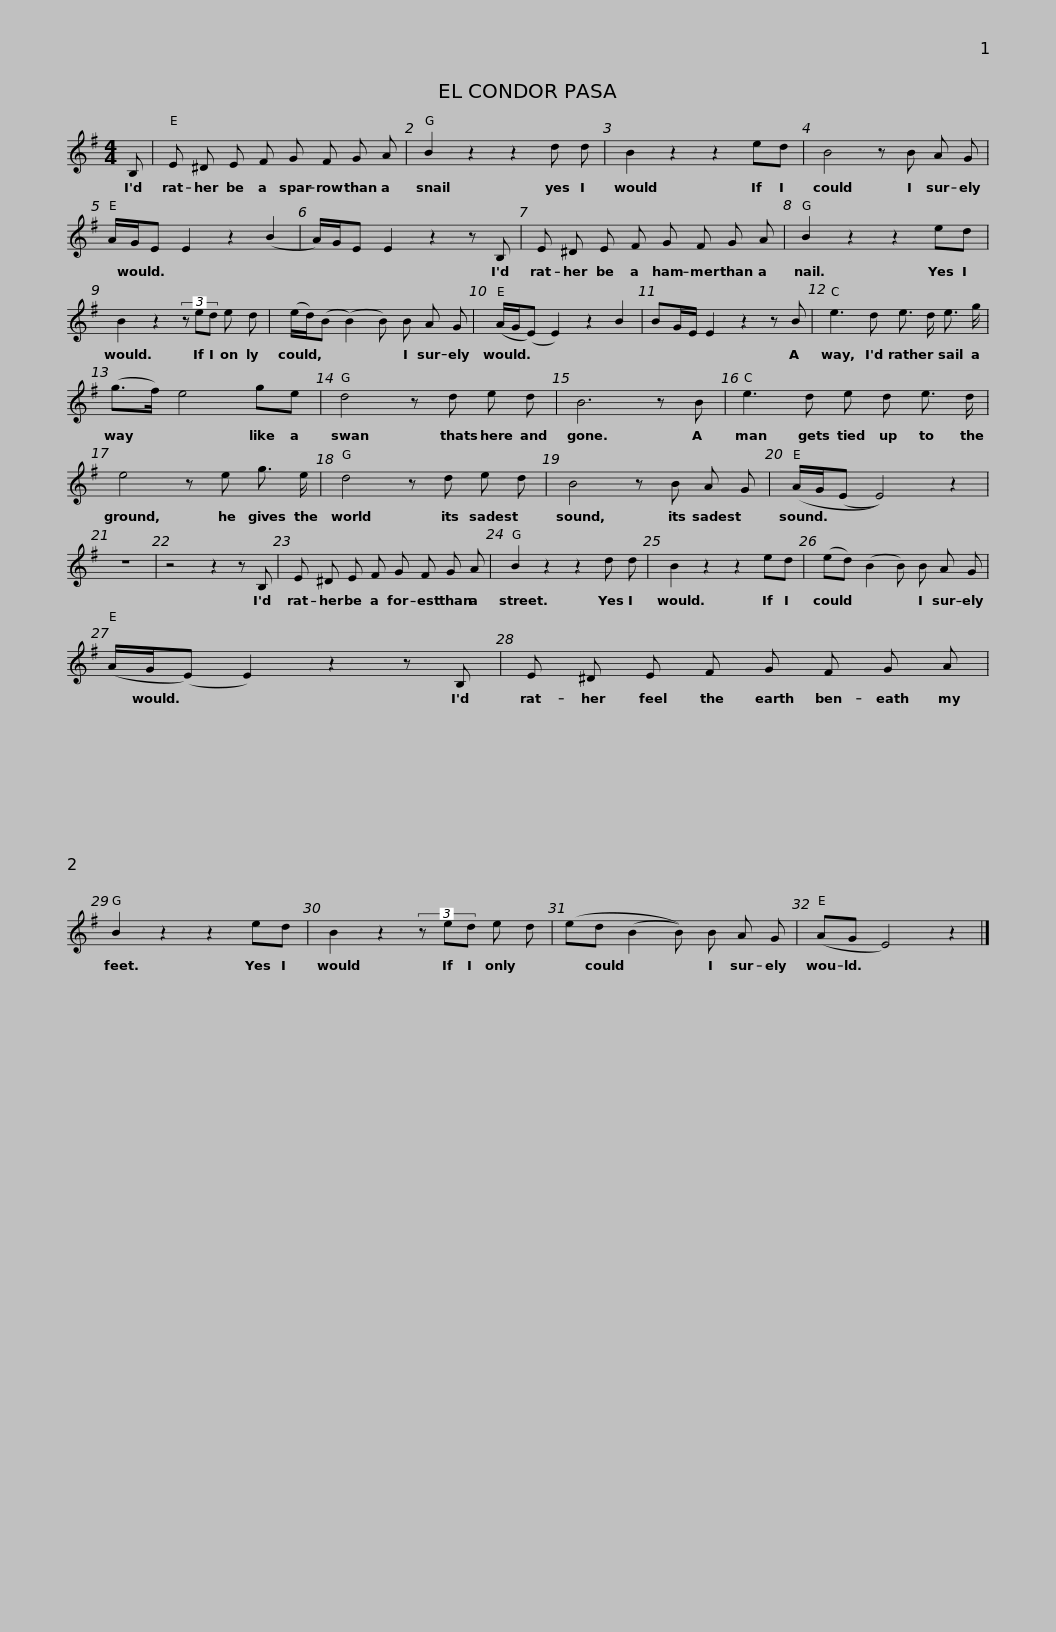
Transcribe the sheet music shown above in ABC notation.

X:1
L:1/8
M:4/4
I:linebreak $
K:G
V:1 treble
V:1
 B, | E ^D E F G F G A | B2 z2 z2 d d | B2 z2 z2 ed | B4 z B A G |$ %5
 A/G/E E2 z2 (B2 | A/)G/E E2 z2 z B, | E ^D E F G F G A | B2 z2 z2 ed |$ B2 z2 (3:1:3z ed e d | %10
 (e/d/)(B (B2) B) B A G | (A/G/(E) E2) z2 B2 | BG/E/ E2 z2 z B |$ e3 d e3/2 d/ e3/2 g/ | (g>f) e4 ge | %15
 d4 z d e d | B6 z B | e3 d e d e3/2 d/ |$ e4 z e g3/2 e/ | d4 z d e d | %20
 B4 z B A G | (A/G/(E E4)) z2 | z8 |$ z4 z2 z B, | E ^D E F G F G A | %25
 B2 z2 z2 d d | B2 z2 z2 ed | (ed) (B2 B) B A G |$ (A/G/(E) E2) z2 z B, | E ^D E F G F G A | %30
 B2 z2 z2 ed | B2 z2 (3z ed e d |$ (ed (B2 B)) B A G | (AG E4) z2 |] %34
